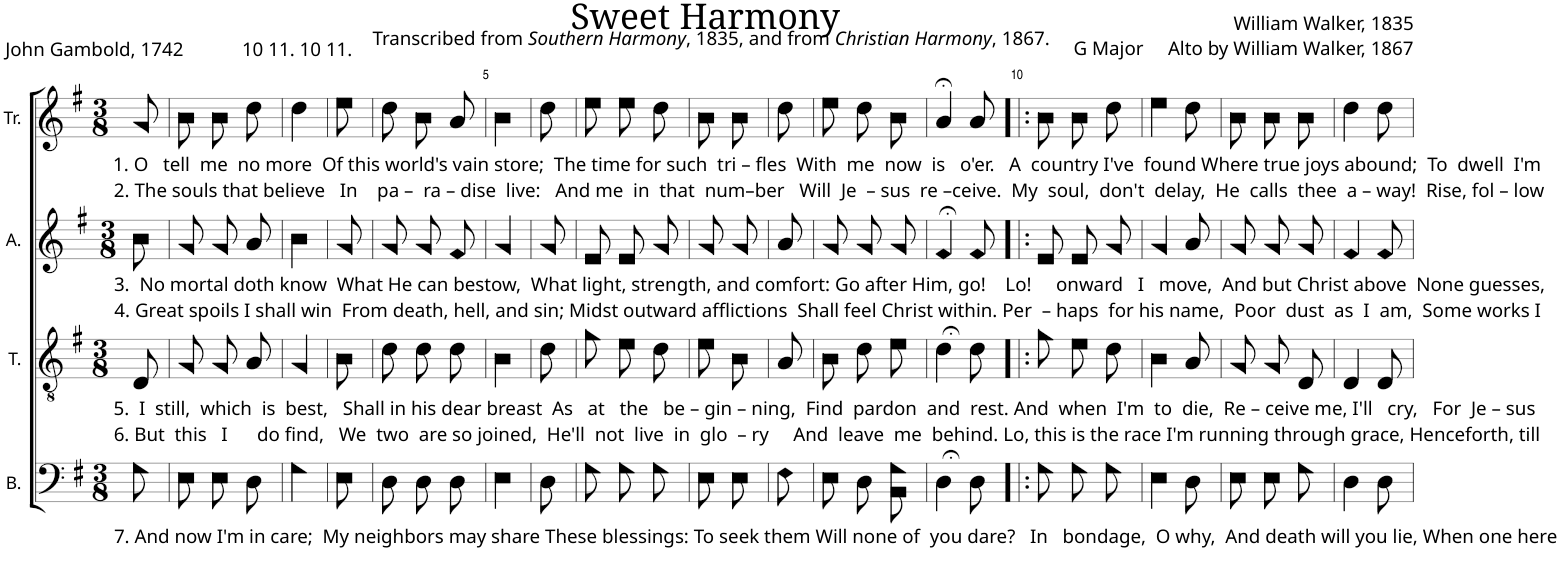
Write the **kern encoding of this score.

**kern	**kern	**kern	**kern
*part4	*part3	*part2	*part1
*staff4	*staff3	*staff2	*staff1
*I"B.	*I"T.	*I"A.	*I"Tr.
*I'B.	*I'T.	*I'A.	*I'Tr.
*clefF4	*clefGv2	*clefG2	*clefG2
*k[f#]	*k[f#]	*k[f#]	*k[f#]
*M3/8	*M3/8	*M3/8	*M3/8
=1	=1	=1	=1
!	!	!	!LO:TX:b:t=1. O   tell  me  no more  Of this world's vain store;  The time for such  tri – fles  With  me  now  is   o'er.   A  country I've  found Where true joys abound;  To  dwell  I'm
!	!	!	!LO:TX:b:t=2. The souls that believe   In    pa –  ra – dise  live&colon;   And me  in  that  num–ber   Will  Je  – sus  re –ceive.  My  soul,  don't  delay,  He  calls  thee  a – way!  Rise, fol – low
!	!	!LO:TX:b:t=3.  No mortal doth know  What He can bestow,  What light, strength, and comfort&colon; Go after Him, go!    Lo!     onward   I   move,  And but Christ above  None guesses,	!
!	!	!LO:TX:b:t=4. Great spoils I shall win  From death, hell, and sin; Midst outward afflictions  Shall feel Christ within. Per  – haps  for his name,  Poor  dust  as  I  am,  Some works I	!
!	!LO:TX:b:t=5.  I  still,  which  is  best,   Shall in his dear breast  As   at   the   be – gin – ning,  Find  pardon  and  rest. And  when  I'm  to  die,  Re – ceive me, I'll   cry,   For  Je – sus	!	!
!	!LO:TX:b:t=6. But  this   I      do find,   We  two  are so joined,  He'll  not  live  in  glo  – ry     And  leave  me  behind. Lo, this is the race I'm running through grace, Henceforth, till	!	!
!LO:TX:b:t=7. And now I'm in care;  My neighbors may share These blessings&colon; To seek them Will none of  you dare?   In   bondage,  O why,  And death will you lie, When one here	!	!	!
8G!\	8D!/	8b!\	8g!/
=2	=2	=2	=2
8E!\L	8G!/L	8g!/L	8b!\L
8E!\	8G!/	8g!/	8b!\
8D!\J	8A!/J	8a!/J	8dd!\J
=3	=3	=3	=3
4G!\	4G!/	4b!\	4dd!\
8E!\	8B!\	8g!/	8ee!\
=4	=4	=4	=4
8D!\L	8d!\L	8g!/L	8dd!\L
8D!\	8d!\	8g!/	8b!\
8D!\J	8d!\J	8f#!/J	8a!\J
=5	=5	=5	=5
4E!\	4B!\	4g!/	4b!\
8D!\	8d!\	8g!/	8dd!\
=6	=6	=6	=6
8G!\L	8g!\L	8e!/L	8ee!\L
8G!\	8e!\	8e!/	8ee!\
8G!\J	8d!\J	8g!/J	8dd!\J
=7	=7	=7	=7
8E!\L	8e!\L	8g!/L	8b!\L
8E!\	8B!\	8g!/	8b!\
8F#!\J	8A!\J	8a!/J	8dd!\J
=8	=8	=8	=8
8E!\L	8B!\L	8g!/L	8ee!\L
8D!\	8d!\	8g!/	8dd!\
8BB!\ 8G!\J	8e!\J	8g!/J	8b!\J
=9	=9	=9	=9
4D;<!\	4d;<!\	4f#;<!/	4a;<!/
8D!\	8d!\	8f#!/	8a!/
=10!|:	=10!|:	=10!|:	=10!|:
8G!\L	8g!\L	8e!/L	8b!\L
8G!\	8e!\	8e!/	8b!\
8G!\J	8d!\J	8g!/J	8dd!\J
=11	=11	=11	=11
4E!\	4B!\	4g!/	4ee!\
8D!\	8A!/	8a!/	8dd!\
=12	=12	=12	=12
8E!\L	8G!/L	8g!/L	8b!\L
8E!\	8G!/	8g!/	8b!\
8G!\J	8D!/J	8g!/J	8b!\J
=13	=13	=13	=13
4D!\	4D!/	4f#!/	4dd!\
8D!\	8D!/	8f#!/	8dd!\
=	=	=	=
*-	*-	*-	*-
